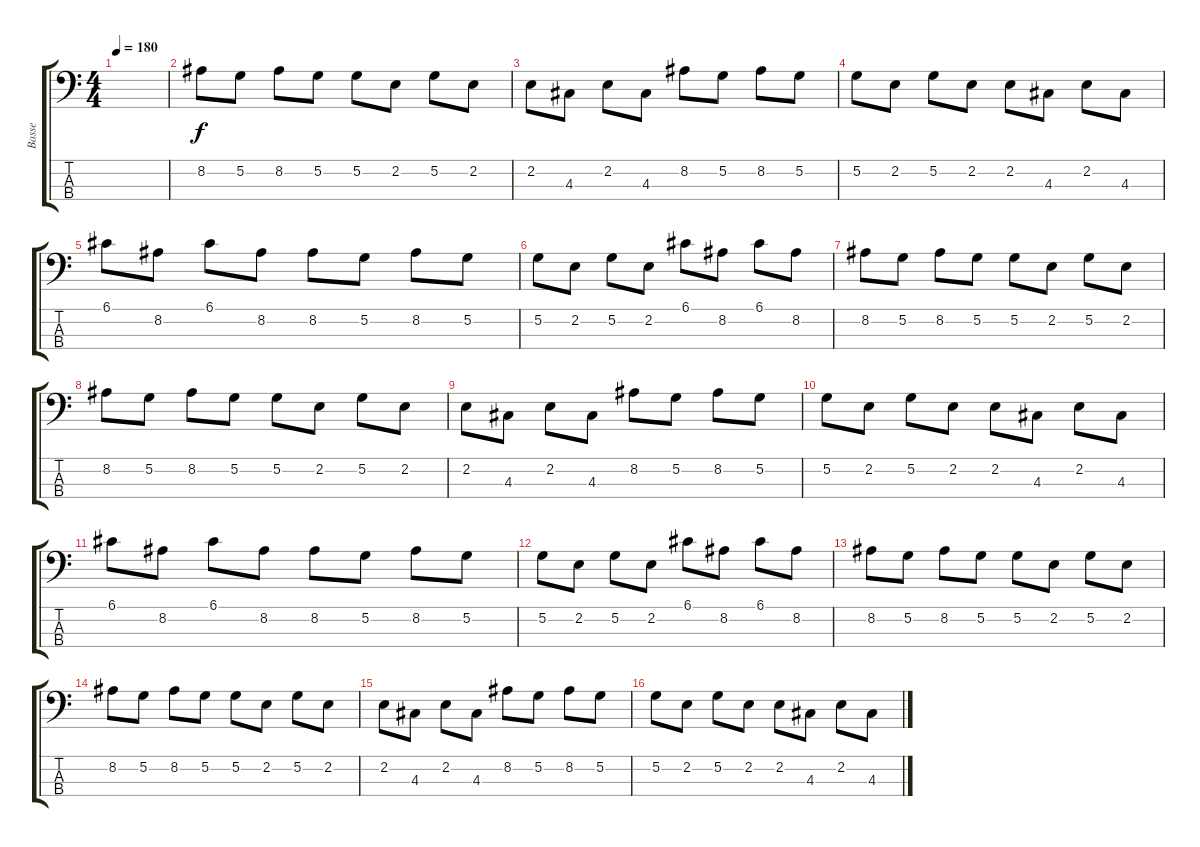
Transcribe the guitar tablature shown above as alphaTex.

\track ("Basse" "Basse") {instrument electricbassfinger}
\staff {score tabs}
\tuning (G2 D2 A1 E1) {hide}
\ts (4 4)
\tempo 180
\clef f4
\ks c
|
8.2.8 5.2.8 8.2.8 5.2.8 5.2.8 2.2.8 5.2.8 2.2.8 |
2.2.8 4.3.8 2.2.8 4.3.8 8.2.8 5.2.8 8.2.8 5.2.8 |
5.2.8 2.2.8 5.2.8 2.2.8 2.2.8 4.3.8 2.2.8 4.3.8 |
6.1.8 8.2.8 6.1.8 8.2.8 8.2.8 5.2.8 8.2.8 5.2.8 |
5.2.8 2.2.8 5.2.8 2.2.8 6.1.8 8.2.8 6.1.8 8.2.8 |
8.2.8 5.2.8 8.2.8 5.2.8 5.2.8 2.2.8 5.2.8 2.2.8 |
8.2.8 5.2.8 8.2.8 5.2.8 5.2.8 2.2.8 5.2.8 2.2.8 |
2.2.8 4.3.8 2.2.8 4.3.8 8.2.8 5.2.8 8.2.8 5.2.8 |
5.2.8 2.2.8 5.2.8 2.2.8 2.2.8 4.3.8 2.2.8 4.3.8 |
6.1.8 8.2.8 6.1.8 8.2.8 8.2.8 5.2.8 8.2.8 5.2.8 |
5.2.8 2.2.8 5.2.8 2.2.8 6.1.8 8.2.8 6.1.8 8.2.8 |
8.2.8 5.2.8 8.2.8 5.2.8 5.2.8 2.2.8 5.2.8 2.2.8 |
8.2.8 5.2.8 8.2.8 5.2.8 5.2.8 2.2.8 5.2.8 2.2.8 |
2.2.8 4.3.8 2.2.8 4.3.8 8.2.8 5.2.8 8.2.8 5.2.8 |
5.2.8 2.2.8 5.2.8 2.2.8 2.2.8 4.3.8 2.2.8 4.3.8
